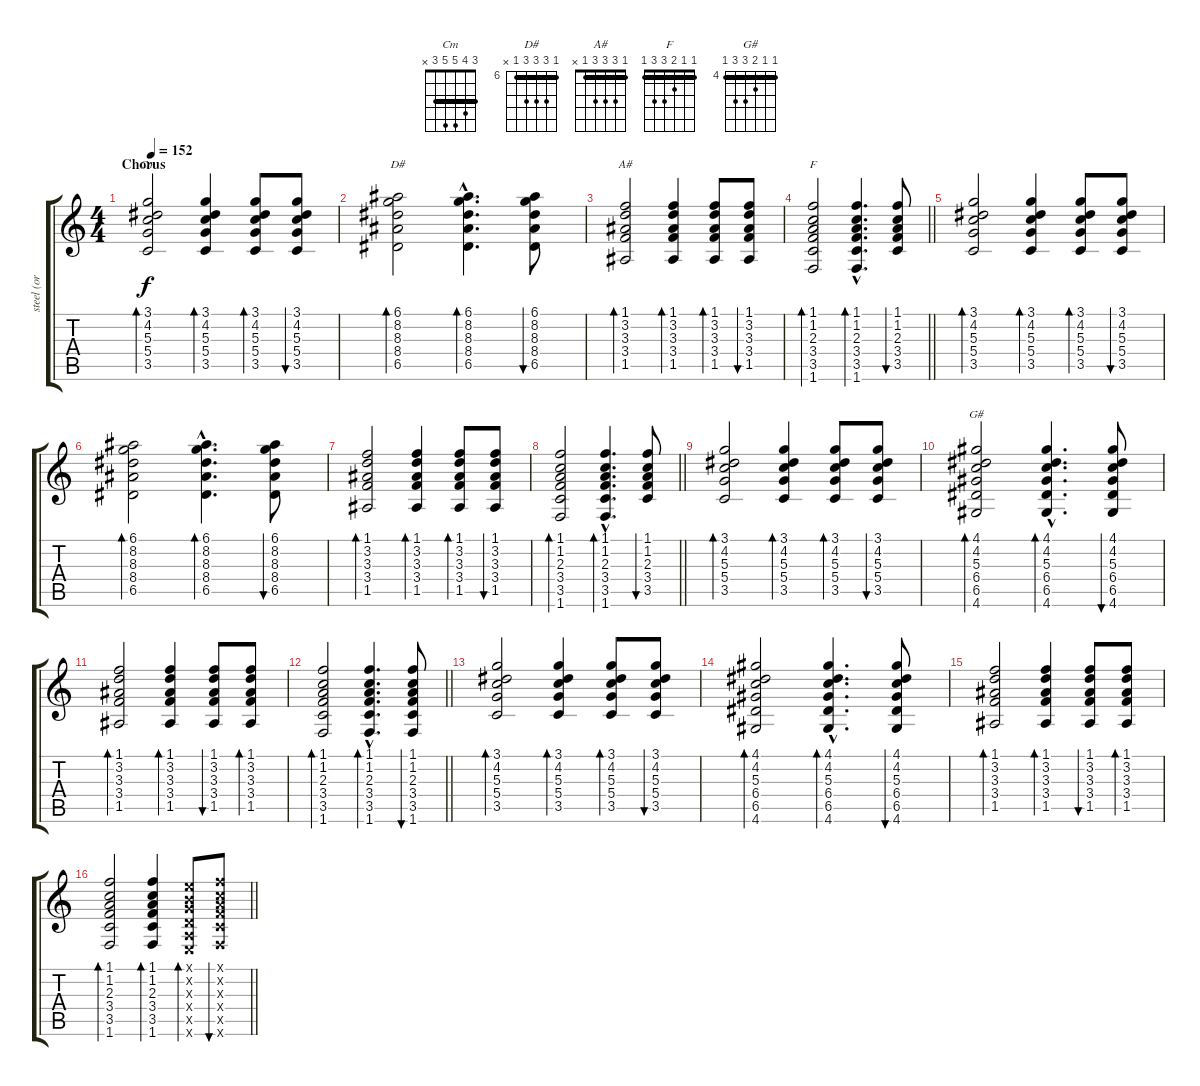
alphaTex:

\track ("steel (or clean)" "steel (or ") {instrument acousticguitarsteel}
\staff {score tabs}
\tuning (E4 B3 G3 D3 A2 E2) {hide}
\chord ("Cm" 3 4 5 5 3 x) {barre 3}
\chord ("D#" 6 8 8 8 6 x) {firstfret 6 barre 6}
\chord ("A#" 1 3 3 3 1 x) {barre 1}
\chord ("F" 1 1 2 3 3 1) {barre 1}
\chord ("G#" 4 4 5 6 6 4) {firstfret 4 barre 4}
\ts (4 4)
\section ("" "Chorus")
\tempo 152
\clef g2
\ks c
(3.1 4.2 5.3 5.4 3.5).2{bd 60 ch "Cm" dy f} (3.1 4.2 5.3 5.4 3.5).4{bd 60} (3.1 4.2 5.3 5.4 3.5).8{bd 120} (3.1 4.2 5.3 5.4 3.5).8{bu 120} |
(6.1 8.2 8.3 8.4 6.5).2{bd 60 ch "D#"} (6.1{hac} 8.2{hac} 8.3{hac} 8.4{hac} 6.5{hac}).4{d bd 60} (6.1 8.2 8.3 8.4 6.5).8{bu 120} |
(1.1 3.2 3.3 3.4 1.5).2{bd 60 ch "A#"} (1.1 3.2 3.3 3.4 1.5).4{bd 60} (1.1 3.2 3.3 3.4 1.5).8{bd 60} (1.1 3.2 3.3 3.4 1.5).8{bu 60} |
\barLineRight lightlight
(1.1 1.2 2.3 3.4 3.5 1.6).2{bd 60 ch "F"} (1.1{hac} 1.2{hac} 2.3{hac} 3.4{hac} 3.5{hac} 1.6{hac}).4{d bd 60} (1.1 1.2 2.3 3.4 3.5).8{bu 60} |
(3.1 4.2 5.3 5.4 3.5).2{bd 60} (3.1 4.2 5.3 5.4 3.5).4{bd 60} (3.1 4.2 5.3 5.4 3.5).8{bd 120} (3.1 4.2 5.3 5.4 3.5).8{bu 120} |
(6.1 8.2 8.3 8.4 6.5).2{bd 60} (6.1{hac} 8.2{hac} 8.3{hac} 8.4{hac} 6.5{hac}).4{d bd 60} (6.1 8.2 8.3 8.4 6.5).8{bu 120} |
(1.1 3.2 3.3 3.4 1.5).2{bd 60} (1.1 3.2 3.3 3.4 1.5).4{bd 60} (1.1 3.2 3.3 3.4 1.5).8{bd 60} (1.1 3.2 3.3 3.4 1.5).8{bu 60} |
\barLineRight lightlight
(1.1 1.2 2.3 3.4 3.5 1.6).2{bd 60} (1.1{hac} 1.2{hac} 2.3{hac} 3.4{hac} 3.5{hac} 1.6{hac}).4{d bd 60} (1.1 1.2 2.3 3.4 3.5).8{bu 60} |
(3.1 4.2 5.3 5.4 3.5).2{bd 60} (3.1 4.2 5.3 5.4 3.5).4{bd 60} (3.1 4.2 5.3 5.4 3.5).8{bd 60} (3.1 4.2 5.3 5.4 3.5).8{bu 60} |
(4.1 4.2 5.3 6.4 6.5 4.6).2{bd 60 ch "G#"} (4.1{hac} 4.2{hac} 5.3{hac} 6.4{hac} 6.5{hac} 4.6{hac}).4{d bd 60} (4.1 4.2 5.3 6.4 6.5 4.6).8{bu 60} |
(1.1 3.2 3.3 3.4 1.5).2{bd 60} (1.1 3.2 3.3 3.4 1.5).4{bd 60} (1.1 3.2 3.3 3.4 1.5).8{bu 60} (1.1 3.2 3.3 3.4 1.5).8{bd 60} |
\barLineRight lightlight
(1.1 1.2 2.3 3.4 3.5 1.6).2{bd 60} (1.1{hac} 1.2{hac} 2.3{hac} 3.4{hac} 3.5{hac} 1.6{hac}).4{d bd 60} (1.1 1.2 2.3 3.4 3.5 1.6).8{bu 60} |
(3.1 4.2 5.3 5.4 3.5).2{bd 60} (3.1 4.2 5.3 5.4 3.5).4{bd 60} (3.1 4.2 5.3 5.4 3.5).8{bd 60} (3.1 4.2 5.3 5.4 3.5).8{bu 60} |
(4.1 4.2 5.3 6.4 6.5 4.6).2{bd 60} (4.1{hac} 4.2{hac} 5.3{hac} 6.4{hac} 6.5{hac} 4.6{hac}).4{d bd 60} (4.1 4.2 5.3 6.4 6.5 4.6).8{bu 60} |
(1.1 3.2 3.3 3.4 1.5).2{bd 60} (1.1 3.2 3.3 3.4 1.5).4{bd 60} (1.1 3.2 3.3 3.4 1.5).8{bu 60} (1.1 3.2 3.3 3.4 1.5).8{bd 60} |
\barLineRight lightlight
(1.1 1.2 2.3 3.4 3.5 1.6).2{bd 60} (1.1 1.2 2.3 3.4 3.5 1.6).4{bd 60} (0.1{x} 0.2{x} 0.3{x} 0.4{x} 0.5{x} 0.6{x}).8{bd 60} (1.1{x} 1.2{x} 2.3{x} 3.4{x} 3.5{x} 1.6{x}).8{bu 60}
